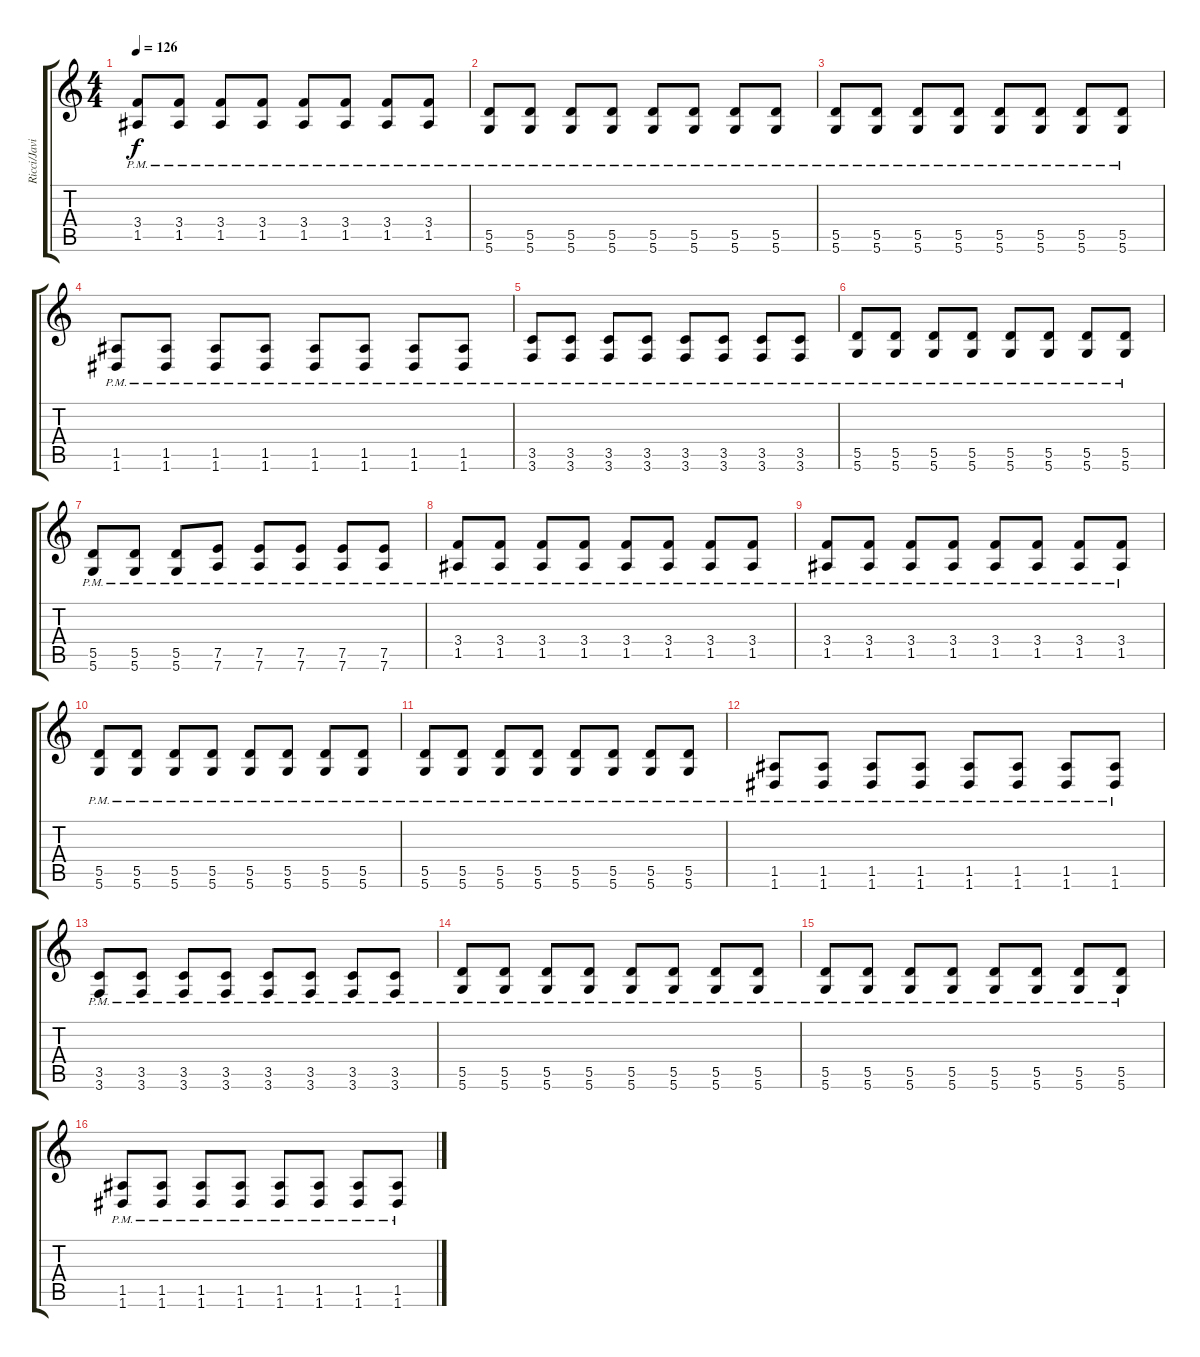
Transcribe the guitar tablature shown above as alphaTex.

\track ("Ricci/Javi" "Ricci/Javi") {instrument overdrivenguitar}
\staff {score tabs}
\tuning (E4 B3 G3 D3 A2 D2) {hide}
\ts (4 4)
\tempo 126
\clef g2
\ks c
(3.4{pm} 1.5{pm}).8{dy f} (3.4{pm} 1.5{pm}).8 (3.4{pm} 1.5{pm}).8 (3.4{pm} 1.5{pm}).8 (3.4{pm} 1.5{pm}).8 (3.4{pm} 1.5{pm}).8 (3.4{pm} 1.5{pm}).8 (3.4{pm} 1.5{pm}).8 |
(5.5{pm} 5.6{pm}).8 (5.5{pm} 5.6{pm}).8 (5.5{pm} 5.6{pm}).8 (5.5{pm} 5.6{pm}).8 (5.5{pm} 5.6{pm}).8 (5.5{pm} 5.6{pm}).8 (5.5{pm} 5.6{pm}).8 (5.5{pm} 5.6{pm}).8 |
(5.5{pm} 5.6{pm}).8 (5.5{pm} 5.6{pm}).8 (5.5{pm} 5.6{pm}).8 (5.5{pm} 5.6{pm}).8 (5.5{pm} 5.6{pm}).8 (5.5{pm} 5.6{pm}).8 (5.5{pm} 5.6{pm}).8 (5.5{pm} 5.6{pm}).8 |
(1.5{pm} 1.6{pm}).8 (1.5{pm} 1.6{pm}).8 (1.5{pm} 1.6{pm}).8 (1.5{pm} 1.6{pm}).8 (1.5{pm} 1.6{pm}).8 (1.5{pm} 1.6{pm}).8 (1.5{pm} 1.6{pm}).8 (1.5{pm} 1.6{pm}).8 |
(3.5{pm} 3.6{pm}).8 (3.5{pm} 3.6{pm}).8 (3.5{pm} 3.6{pm}).8 (3.5{pm} 3.6{pm}).8 (3.5{pm} 3.6{pm}).8 (3.5{pm} 3.6{pm}).8 (3.5{pm} 3.6{pm}).8 (3.5{pm} 3.6{pm}).8 |
(5.5{pm} 5.6{pm}).8 (5.5{pm} 5.6{pm}).8 (5.5{pm} 5.6{pm}).8 (5.5{pm} 5.6{pm}).8 (5.5{pm} 5.6{pm}).8 (5.5{pm} 5.6{pm}).8 (5.5{pm} 5.6{pm}).8 (5.5{pm} 5.6{pm}).8 |
(5.5{pm} 5.6{pm}).8 (5.5{pm} 5.6{pm}).8 (5.5{pm} 5.6{pm}).8 (7.5{pm} 7.6{pm}).8 (7.5{pm} 7.6{pm}).8 (7.5{pm} 7.6{pm}).8 (7.5{pm} 7.6{pm}).8 (7.5{pm} 7.6{pm}).8 |
(3.4{pm} 1.5{pm}).8 (3.4{pm} 1.5{pm}).8 (3.4{pm} 1.5{pm}).8 (3.4{pm} 1.5{pm}).8 (3.4{pm} 1.5{pm}).8 (3.4{pm} 1.5{pm}).8 (3.4{pm} 1.5{pm}).8 (3.4{pm} 1.5{pm}).8 |
(3.4{pm} 1.5{pm}).8 (3.4{pm} 1.5{pm}).8 (3.4{pm} 1.5{pm}).8 (3.4{pm} 1.5{pm}).8 (3.4{pm} 1.5{pm}).8 (3.4{pm} 1.5{pm}).8 (3.4{pm} 1.5{pm}).8 (3.4{pm} 1.5{pm}).8 |
(5.5{pm} 5.6{pm}).8 (5.5{pm} 5.6{pm}).8 (5.5{pm} 5.6{pm}).8 (5.5{pm} 5.6{pm}).8 (5.5{pm} 5.6{pm}).8 (5.5{pm} 5.6{pm}).8 (5.5{pm} 5.6{pm}).8 (5.5{pm} 5.6{pm}).8 |
(5.5{pm} 5.6{pm}).8 (5.5{pm} 5.6{pm}).8 (5.5{pm} 5.6{pm}).8 (5.5{pm} 5.6{pm}).8 (5.5{pm} 5.6{pm}).8 (5.5{pm} 5.6{pm}).8 (5.5{pm} 5.6{pm}).8 (5.5{pm} 5.6{pm}).8 |
(1.5{pm} 1.6{pm}).8 (1.5{pm} 1.6{pm}).8 (1.5{pm} 1.6{pm}).8 (1.5{pm} 1.6{pm}).8 (1.5{pm} 1.6{pm}).8 (1.5{pm} 1.6{pm}).8 (1.5{pm} 1.6{pm}).8 (1.5{pm} 1.6{pm}).8 |
(3.5{pm} 3.6{pm}).8 (3.5{pm} 3.6{pm}).8 (3.5{pm} 3.6{pm}).8 (3.5{pm} 3.6{pm}).8 (3.5{pm} 3.6{pm}).8 (3.5{pm} 3.6{pm}).8 (3.5{pm} 3.6{pm}).8 (3.5{pm} 3.6{pm}).8 |
(5.5{pm} 5.6{pm}).8 (5.5{pm} 5.6{pm}).8 (5.5{pm} 5.6{pm}).8 (5.5{pm} 5.6{pm}).8 (5.5{pm} 5.6{pm}).8 (5.5{pm} 5.6{pm}).8 (5.5{pm} 5.6{pm}).8 (5.5{pm} 5.6{pm}).8 |
(5.5{pm} 5.6{pm}).8 (5.5{pm} 5.6{pm}).8 (5.5{pm} 5.6{pm}).8 (5.5{pm} 5.6{pm}).8 (5.5{pm} 5.6{pm}).8 (5.5{pm} 5.6{pm}).8 (5.5{pm} 5.6{pm}).8 (5.5{pm} 5.6{pm}).8 |
(1.5{pm} 1.6{pm}).8 (1.5{pm} 1.6{pm}).8 (1.5{pm} 1.6{pm}).8 (1.5{pm} 1.6{pm}).8 (1.5{pm} 1.6{pm}).8 (1.5{pm} 1.6{pm}).8 (1.5{pm} 1.6{pm}).8 (1.5{pm} 1.6{pm}).8
